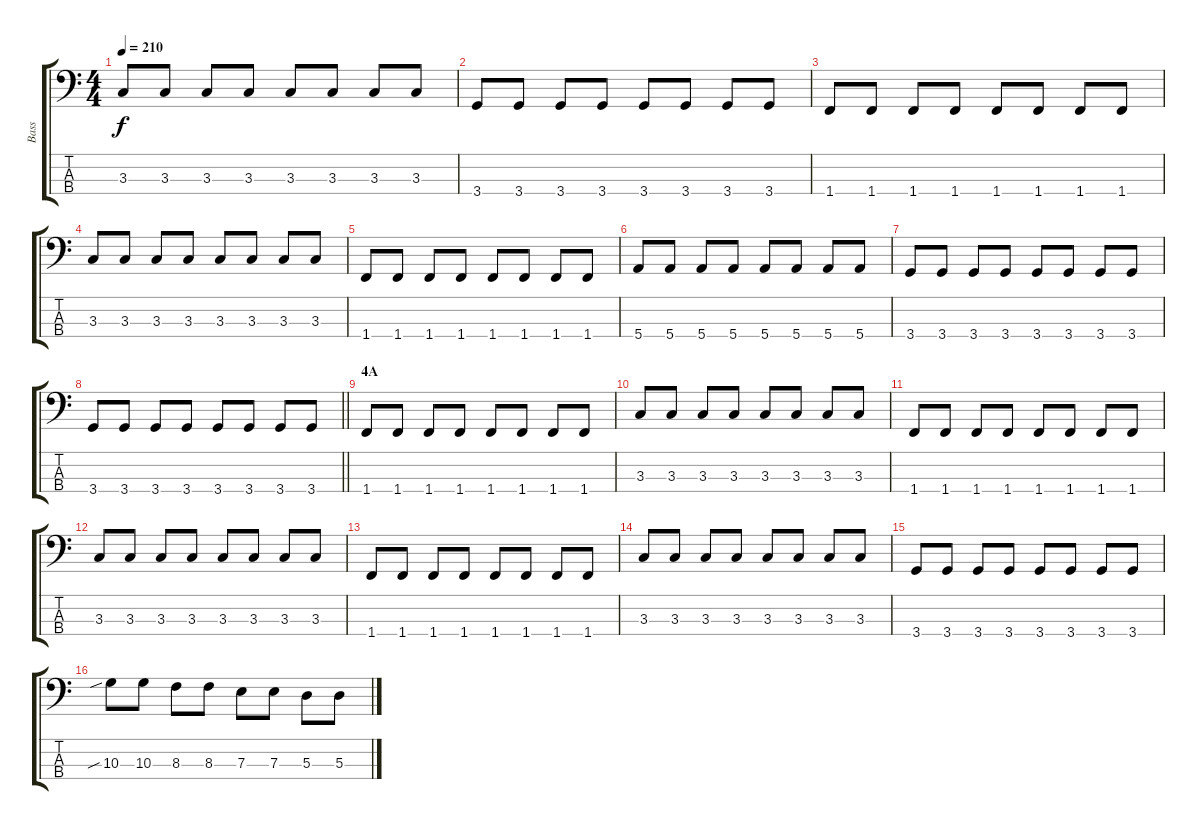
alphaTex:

\track ("Bass" "Bass") {instrument electricbasspick}
\staff {score tabs}
\tuning (G2 D2 A1 E1) {hide}
\ts (4 4)
\tempo 210
\clef f4
\ks c
3.3.8{dy f} 3.3.8 3.3.8 3.3.8 3.3.8 3.3.8 3.3.8 3.3.8 |
3.4.8 3.4.8 3.4.8 3.4.8 3.4.8 3.4.8 3.4.8 3.4.8 |
1.4.8 1.4.8 1.4.8 1.4.8 1.4.8 1.4.8 1.4.8 1.4.8 |
3.3.8 3.3.8 3.3.8 3.3.8 3.3.8 3.3.8 3.3.8 3.3.8 |
1.4.8 1.4.8 1.4.8 1.4.8 1.4.8 1.4.8 1.4.8 1.4.8 |
5.4.8 5.4.8 5.4.8 5.4.8 5.4.8 5.4.8 5.4.8 5.4.8 |
3.4.8 3.4.8 3.4.8 3.4.8 3.4.8 3.4.8 3.4.8 3.4.8 |
\barLineRight lightlight
3.4.8 3.4.8 3.4.8 3.4.8 3.4.8 3.4.8 3.4.8 3.4.8 |
\section ("" "4A")
1.4.8 1.4.8 1.4.8 1.4.8 1.4.8 1.4.8 1.4.8 1.4.8 |
3.3.8 3.3.8 3.3.8 3.3.8 3.3.8 3.3.8 3.3.8 3.3.8 |
1.4.8 1.4.8 1.4.8 1.4.8 1.4.8 1.4.8 1.4.8 1.4.8 |
3.3.8 3.3.8 3.3.8 3.3.8 3.3.8 3.3.8 3.3.8 3.3.8 |
1.4.8 1.4.8 1.4.8 1.4.8 1.4.8 1.4.8 1.4.8 1.4.8 |
3.3.8 3.3.8 3.3.8 3.3.8 3.3.8 3.3.8 3.3.8 3.3.8 |
3.4.8 3.4.8 3.4.8 3.4.8 3.4.8 3.4.8 3.4.8 3.4.8 |
10.3{sib}.8 10.3.8 8.3.8 8.3.8 7.3.8 7.3.8 5.3.8 5.3.8
